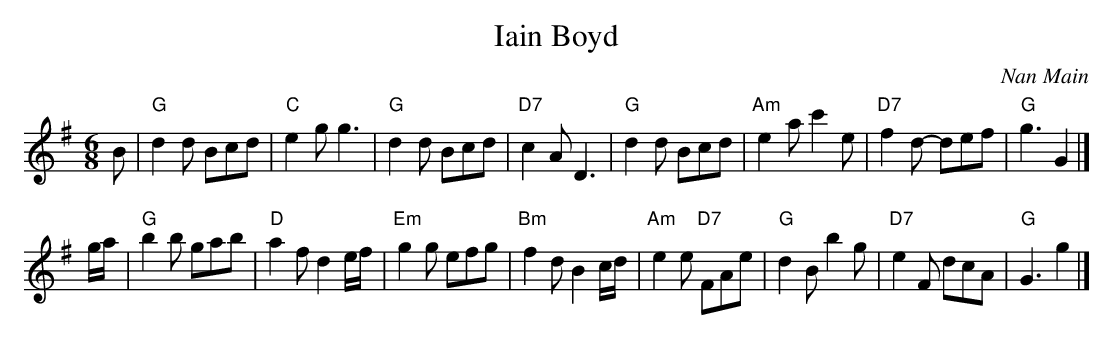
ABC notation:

X:1
T: Iain Boyd
C: Nan Main
M: 6/8
L: 1/8
K: G
B |\
"G"d2d Bcd | "C"e2g g3 | "G"d2d Bcd | "D7"c2A D3 |\
"G"d2d Bcd | "Am"e2a c'2e | "D7"f2d- def | "G"g3 G2 |]
g/a/ |\
"G"b2b gab | "D"a2f d2e/f/ | "Em"g2g efg | "Bm"f2d B2c/d/ |\
"Am"e2e "D7"FAe | "G"d2B b2g | "D7"e2F dcA | "G"G3 g2 |]
